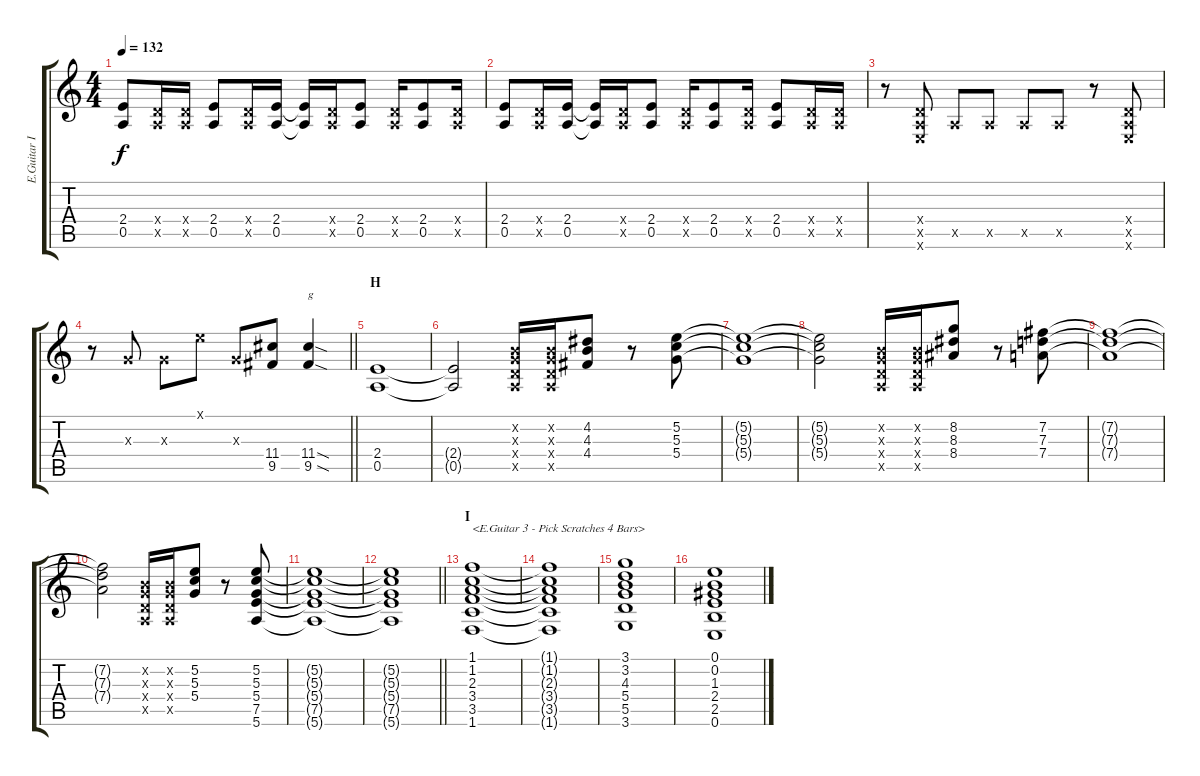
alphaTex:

\track ("E.Guitar II" "E.Guitar I") {instrument distortionguitar}
\staff {score tabs}
\tuning (E4 B3 G3 D3 A2 E2) {hide}
\ts (4 4)
\tempo 132
\clef g2
\ks c
(2.4 0.5).8{dy f} (0.4{x} 0.5{x}).16 (0.4{x} 0.5{x}).16 (2.4 0.5).8 (0.4{x} 0.5{x}).16 (2.4 0.5).16 (2.4{t} 0.5{t}).16 (0.4{x} 0.5{x}).16 (2.4 0.5).8 (0.4{x} 0.5{x}).16 (2.4 0.5).8 (0.4{x} 0.5{x}).16 |
(2.4 0.5).8 (0.4{x} 0.5{x}).16 (2.4 0.5).16 (2.4{t} 0.5{t}).16 (0.4{x} 0.5{x}).16 (2.4 0.5).8 (0.4{x} 0.5{x}).16 (2.4 0.5).8 (0.4{x} 0.5{x}).16 (2.4 0.5).8 (0.4{x} 0.5{x}).16 (0.4{x} 0.5{x}).16 |
r.8 (0.4{x} 0.5{x} 0.6{x}).8 0.5{x}.8 0.5{x}.8 0.5{x}.8 0.5{x}.8 r.8 (0.4{x} 0.5{x} 0.6{x}).8 |
\barLineRight lightlight
r.8 0.3{x}.8 0.3{x}.8 0.1{x}.8 0.3{x}.8 (11.4 9.5).8 (11.4{sod} 9.5{sod}).4{txt "g"} |
\section ("" "H")
(2.4 0.5).1 |
(2.4{t} 0.5{t}).2 (0.2{x} 0.3{x} 0.4{x} 0.5{x}).16 (0.2{x} 0.3{x} 0.4{x} 0.5{x}).16 (4.2 4.3 4.4).8 r.8 (5.2 5.3 5.4).8 |
(5.2{t} 5.3{t} 5.4{t}).1 |
(5.2{t} 5.3{t} 5.4{t}).2 (0.2{x} 0.3{x} 0.4{x} 0.5{x}).16 (0.2{x} 0.3{x} 0.4{x} 0.5{x}).16 (8.2 8.3 8.4).8 r.8 (7.2 7.3 7.4).8 |
(7.2{t} 7.3{t} 7.4{t}).1 |
(7.2{t} 7.3{t} 7.4{t}).2 (0.2{x} 0.3{x} 0.4{x} 0.5{x}).16 (0.2{x} 0.3{x} 0.4{x} 0.5{x}).16 (5.2 5.3 5.4).8 r.8 (5.2 5.3 5.4 7.5 5.6).8 |
(5.2{t} 5.3{t} 5.4{t} 7.5{t} 5.6{t}).1 |
\barLineRight lightlight
(5.2{t} 5.3{t} 5.4{t} 7.5{t} 5.6{t}).1 |
\section ("" "I")
(1.1 1.2 2.3 3.4 3.5 1.6).1{txt "<E.Guitar 3 - Pick Scratches 4 Bars>"} |
(1.1{t} 1.2{t} 2.3{t} 3.4{t} 3.5{t} 1.6{t}).1 |
(3.1 3.2 4.3 5.4 5.5 3.6).1 |
(0.1 0.2 1.3 2.4 2.5 0.6).1
